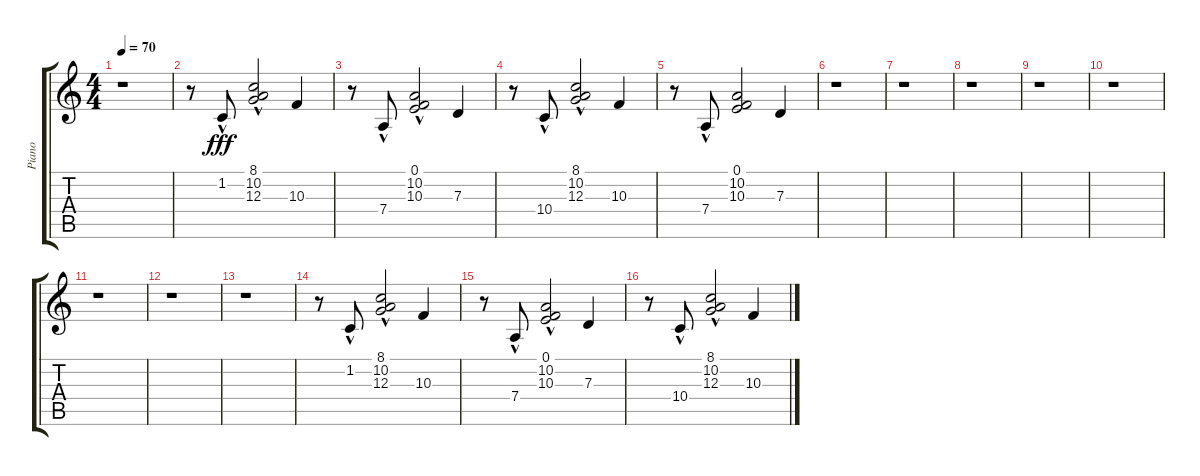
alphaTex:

\track ("Piano               " "Piano     ") {instrument acousticgrandpiano}
\staff {score tabs}
\tuning (E4 B3 G3 D3 A2 E2) {hide}
\ts (4 4)
\tempo 70
\clef g2
\ks c
r.1{dy fff} |
r.8 1.2{hac}.8 (8.1{hac} 10.2{hac} 12.3).2 10.3.4 |
r.8 7.4{hac}.8 (0.1 10.2{hac} 10.3{hac}).2 7.3.4 |
r.8 10.4{hac}.8 (8.1{hac} 10.2{hac} 12.3).2 10.3.4 |
r.8 7.4{hac}.8 (0.1 10.2 10.3).2 7.3.4 |
r.1 |
r.1 |
r.1 |
r.1 |
r.1 |
r.1 |
r.1 |
r.1 |
r.8 1.2{hac}.8 (8.1{hac} 10.2{hac} 12.3).2 10.3.4 |
r.8 7.4{hac}.8 (0.1 10.2{hac} 10.3{hac}).2 7.3.4 |
r.8 10.4{hac}.8 (8.1{hac} 10.2{hac} 12.3).2 10.3.4
